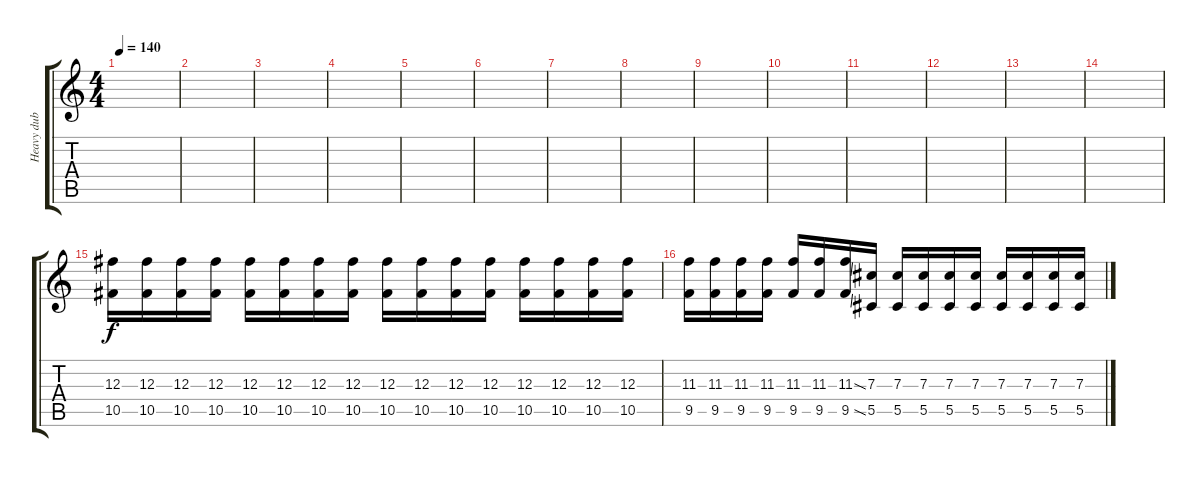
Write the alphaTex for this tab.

\track ("Heavy dub" "Heavy dub") {instrument distortionguitar}
\staff {score tabs}
\tuning (Eb4 Bb3 Gb3 Db3 Ab2 Eb2) {hide}
\ts (4 4)
\tempo 140
\clef g2
\ks c
|
|
|
|
|
|
|
|
|
|
|
|
|
|
(12.3 10.5).16 (12.3 10.5).16 (12.3 10.5).16 (12.3 10.5).16 (12.3 10.5).16 (12.3 10.5).16 (12.3 10.5).16 (12.3 10.5).16 (12.3 10.5).16 (12.3 10.5).16 (12.3 10.5).16 (12.3 10.5).16 (12.3 10.5).16 (12.3 10.5).16 (12.3 10.5).16 (12.3 10.5).16 |
(11.3 9.5).16 (11.3 9.5).16 (11.3 9.5).16 (11.3 9.5).16 (11.3 9.5).16 (11.3 9.5).16 (11.3{ss} 9.5{ss}).16 (7.3 5.5).16 (7.3 5.5).16 (7.3 5.5).16 (7.3 5.5).16 (7.3 5.5).16 (7.3 5.5).16 (7.3 5.5).16 (7.3 5.5).16 (7.3 5.5).16
